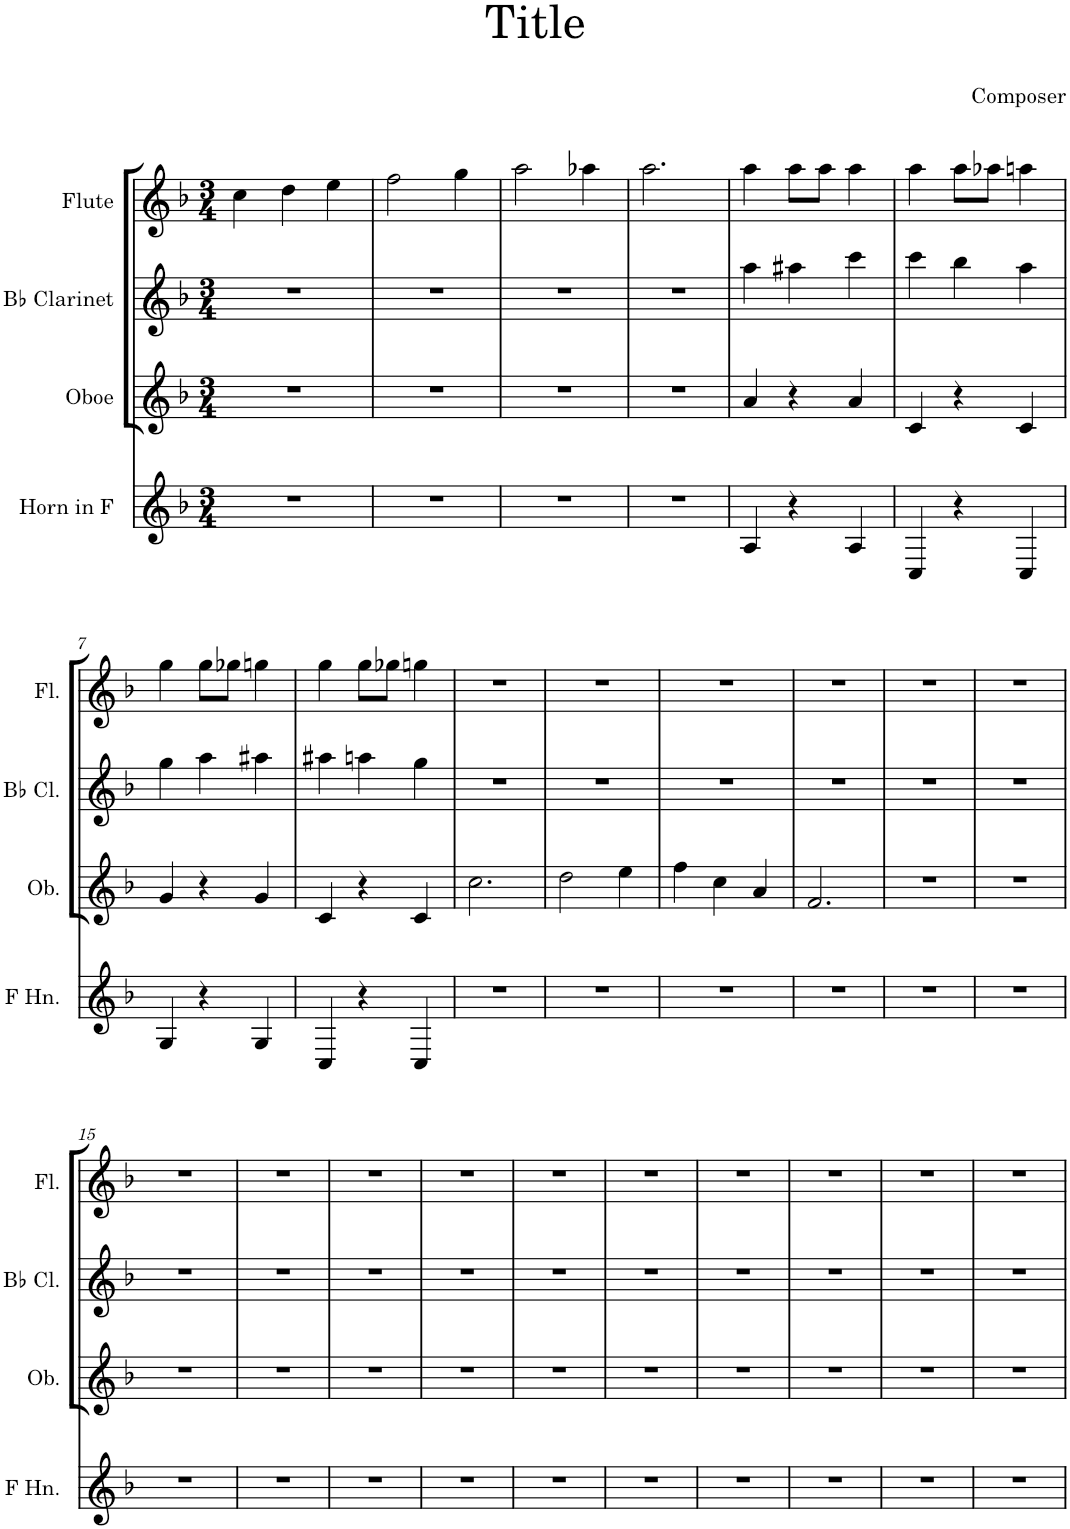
**kern	**kern	**kern	**kern
*part4	*part3	*part2	*part1
*staff4	*staff3	*staff2	*staff1
*I"Horn in F	*I"Oboe	*I"Bb Clarinet	*I"Flute
*	*I'Ob.	*I'Bb Cl.	*I'Fl.
*clefG2	*clefG2	*clefG2	*clefG2
*ITrd4c7	*	*ITrd1c2	*
*k[b-]	*k[b-]	*k[b-]	*k[b-]
*M3/4	*M3/4	*M3/4	*M3/4
=1	=1	=1	=1
2.r	2.r	2.r	4cc\
.	.	.	4dd\
.	.	.	4ee\
=2	=2	=2	=2
2.r	2.r	2.r	2ff\
.	.	.	4gg\
=3	=3	=3	=3
2.r	2.r	2.r	2aa\
.	.	.	4aa-X\
=4	=4	=4	=4
2.r	2.r	2.r	2.aa\
=5	=5	=5	=5
4A/	4a/	4aa\	4aa\
4r	4r	4aa#X\	8aa\L
.	.	.	8aa\J
4A/	4a/	4ccc\	4aa\
=6	=6	=6	=6
4C/	4c/	4ccc\	4aa\
4r	4r	4bb-\	8aa\L
.	.	.	8aa-X\J
4C/	4c/	4aa\	4aan\
!!LO:LB:g=z
=7	=7	=7	=7
4G/	4g/	4gg\	4gg\
4r	4r	4aa\	8gg\L
.	.	.	8gg-X\J
4G/	4g/	4aa#X\	4ggn\
=8	=8	=8	=8
4C/	4c/	4aa#X\	4gg\
4r	4r	4aan\	8gg\L
.	.	.	8gg-X\J
4C/	4c/	4gg\	4ggn\
=9	=9	=9	=9
2.r	2.cc\	2.r	2.r
=10	=10	=10	=10
2.r	2dd\	2.r	2.r
.	4ee\	.	.
=11	=11	=11	=11
2.r	4ff\	2.r	2.r
.	4cc\	.	.
.	4a/	.	.
=12	=12	=12	=12
2.r	2.f/	2.r	2.r
=13	=13	=13	=13
2.r	2.r	2.r	2.r
=14	=14	=14	=14
2.r	2.r	2.r	2.r
!!LO:LB:g=z
=15	=15	=15	=15
2.r	2.r	2.r	2.r
=16	=16	=16	=16
2.r	2.r	2.r	2.r
=17	=17	=17	=17
2.r	2.r	2.r	2.r
=18	=18	=18	=18
2.r	2.r	2.r	2.r
=19	=19	=19	=19
2.r	2.r	2.r	2.r
=20	=20	=20	=20
2.r	2.r	2.r	2.r
=21	=21	=21	=21
2.r	2.r	2.r	2.r
=22	=22	=22	=22
2.r	2.r	2.r	2.r
=23	=23	=23	=23
2.r	2.r	2.r	2.r
=24	=24	=24	=24
2.r	2.r	2.r	2.r
=	=	=	=
*-	*-	*-	*-
